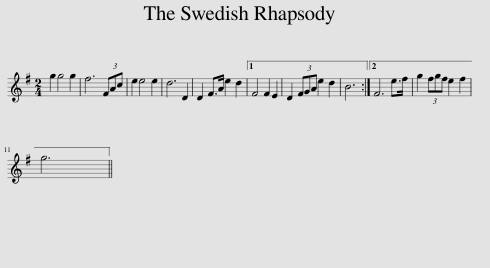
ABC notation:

X:1
L:1/8
M:2/4
I:linebreak $
K:G
V:1 treble
V:1
 g2 g4 g2 | f6 (3FAc | e2 e4 e2 | d6 D2 | D2 F>A e2 d2 |1 %5
 F4 F2 E2 | D2 (3FGA e2 d2 | B6 :|2 F6 e>f | g2 (3fgf e2 f2 |$ %10
 g6 || %11
